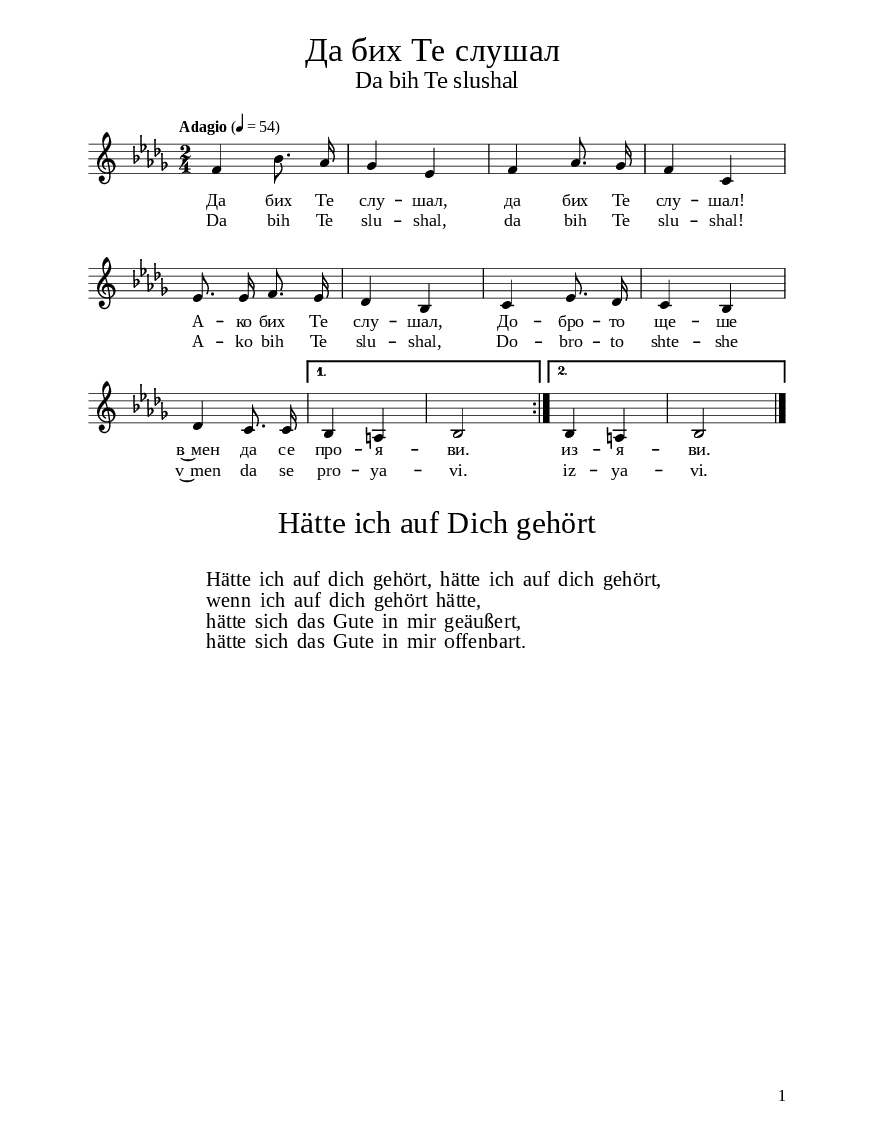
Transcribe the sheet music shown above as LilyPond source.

\version "2.24.0"

% include paper part and global functions
\include "include/globals.ily"

\bookpart {
  \label #'ref174_1
  \tocItem \markup "Да бих Тe слушал – Da bih Te slushal"
  \include "include/bookpart-paper.ily"
  \score {
    \include "include/score-layout.ily"

    \new Voice \absolute {
      \clef treble
      \key bes \minor
      \time 2/4
      \tempoFunc "Adagio" 4 "54"
      \autoBeamOff
      \repeat volta 2 {
        f'4 bes'8. as'16 | % 2
        ges'4 es'4 | % 3
        f'4 as'8. ges'16 | % 4
        f'4 c'4 \break | % 5
        es'8. es'16 f'8. es'16 | % 6
        des'4 bes4 | % 7
        c'4 es'8. des'16 | % 8
        c'4 bes4 \break | % 9
        des'4 c'8. c'16 |
      }
      \alternative {
        {
          bes4 a4 | % 11
          bes2
        }
        {
          bes4 a4 | % 11
          bes2 \bar "|."
        }
      }
    }

    \addlyrics {
      Да бих Те
      слу -- шал, да бих Те слу -- шал! А -- ко бих
      Те слу -- шал, До -- бро -- то ще -- ше в~мен да
      се про -- я -- ви. из -- я -- ви.}
      \addlyrics {
        Da bih Te
        slu -- shal, da bih Te slu -- shal! A -- ko bih
        Te slu -- shal, Do -- bro -- to shte -- she v~men da
        se pro -- ya -- vi. iz -- ya -- vi.}

        \header {
          title = \titleFunc "Да бих Тe слушал " "Da bih Te slushal"
        }

        \midi{}

      } % score

 
      

      % include foreign translation(s) of the song
      \version "2.20.0"

\markup \fill-line { \fontsize #6 "Hätte ich auf Dich gehört" }
\markup \null
\markup \null
\markup \fontsize #+2.5 {
  \hspace #10
  \override #'(baseline-skip . 2)

  \column {
    \line { " " }

\line { " " Hätte ich auf dich gehört, hätte ich auf dich gehört,}

\line { " " wenn ich auf dich gehört hätte,}

\line { " " hätte sich das Gute in mir geäußert, }

\line { " " hätte sich das Gute in mir offenbart.}

  }
}


    } % bookpart

  
